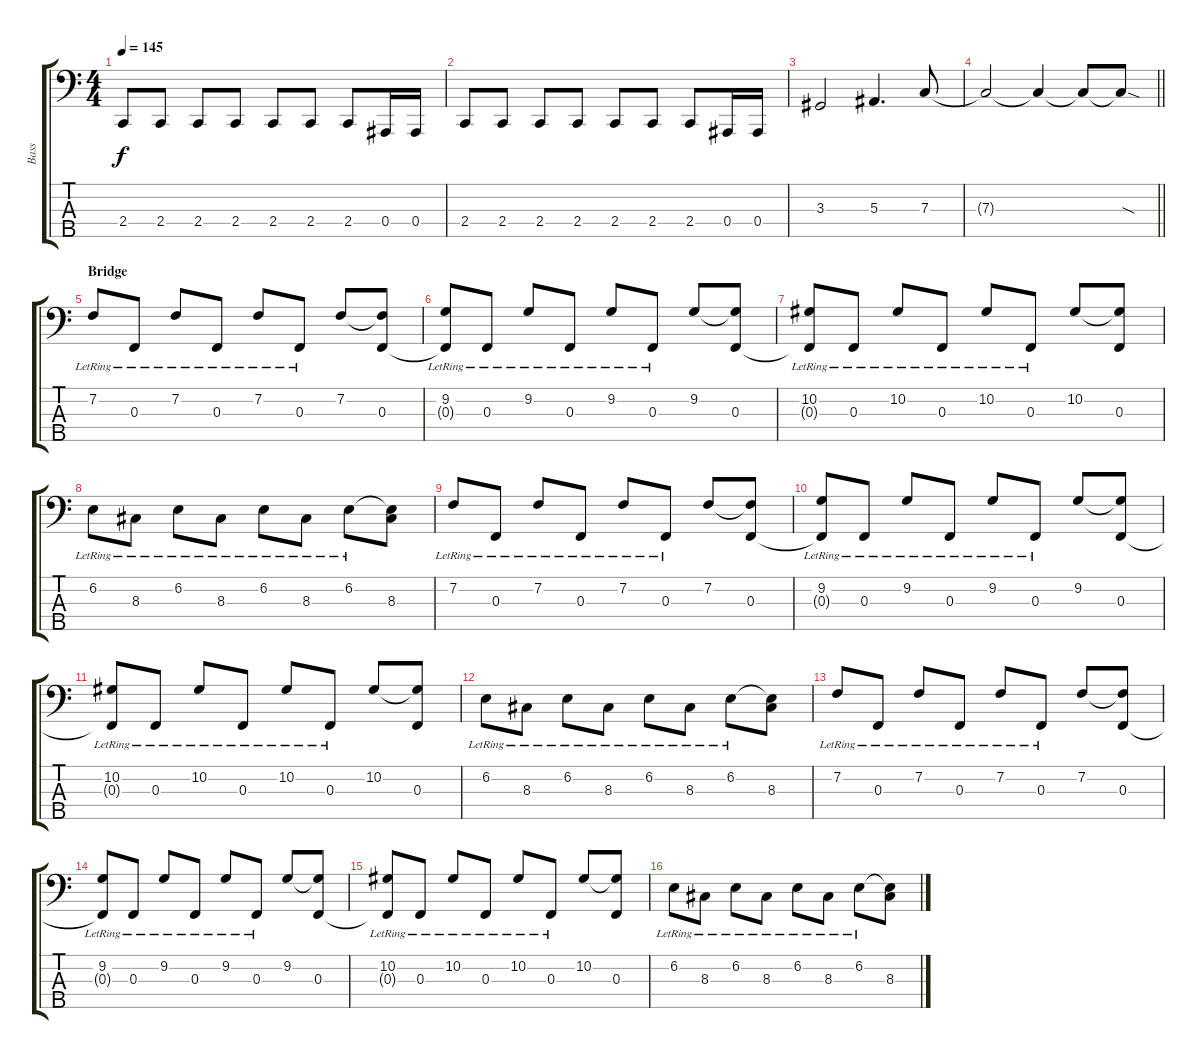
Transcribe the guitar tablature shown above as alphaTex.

\track ("Bass" "Bass") {instrument electricbassfinger}
\staff {score tabs}
\tuning (Eb2 Bb1 F1 Bb0 G0) {hide}
\ts (4 4)
\tempo 145
\clef f4
\ks c
2.4.8{dy f} 2.4.8 2.4.8 2.4.8 2.4.8 2.4.8 2.4.8 0.4.16 0.4.16 |
2.4.8 2.4.8 2.4.8 2.4.8 2.4.8 2.4.8 2.4.8 0.4.16 0.4.16 |
3.3.2 5.3.4{d} 7.3.8 |
\barLineRight lightlight
7.3{t}.2 7.3{t}.4 7.3{t}.8 7.3{sod t}.8 |
\section ("" "Bridge")
7.2{lr}.8 0.3{lr}.8 7.2{lr}.8 0.3{lr}.8 7.2{lr}.8 0.3{lr}.8 7.2.8 (7.2{t} 0.3).8 |
(9.2{lr} 0.3{t}).8 0.3{lr}.8 9.2{lr}.8 0.3{lr}.8 9.2{lr}.8 0.3{lr}.8 9.2.8 (9.2{t} 0.3).8 |
(10.2{lr} 0.3{t}).8 0.3{lr}.8 10.2{lr}.8 0.3{lr}.8 10.2{lr}.8 0.3{lr}.8 10.2.8 (10.2{t} 0.3).8 |
6.2{lr}.8 8.3{lr}.8 6.2{lr}.8 8.3{lr}.8 6.2{lr}.8 8.3{lr}.8 6.2{lr}.8 (6.2{t} 8.3).8 |
7.2{lr}.8 0.3{lr}.8 7.2{lr}.8 0.3{lr}.8 7.2{lr}.8 0.3{lr}.8 7.2.8 (7.2{t} 0.3).8 |
(9.2{lr} 0.3{t}).8 0.3{lr}.8 9.2{lr}.8 0.3{lr}.8 9.2{lr}.8 0.3{lr}.8 9.2.8 (9.2{t} 0.3).8 |
(10.2{lr} 0.3{t}).8 0.3{lr}.8 10.2{lr}.8 0.3{lr}.8 10.2{lr}.8 0.3{lr}.8 10.2.8 (10.2{t} 0.3).8 |
6.2{lr}.8 8.3{lr}.8 6.2{lr}.8 8.3{lr}.8 6.2{lr}.8 8.3{lr}.8 6.2{lr}.8 (6.2{t} 8.3).8 |
7.2{lr}.8 0.3{lr}.8 7.2{lr}.8 0.3{lr}.8 7.2{lr}.8 0.3{lr}.8 7.2.8 (7.2{t} 0.3).8 |
(9.2{lr} 0.3{t}).8 0.3{lr}.8 9.2{lr}.8 0.3{lr}.8 9.2{lr}.8 0.3{lr}.8 9.2.8 (9.2{t} 0.3).8 |
(10.2{lr} 0.3{t}).8 0.3{lr}.8 10.2{lr}.8 0.3{lr}.8 10.2{lr}.8 0.3{lr}.8 10.2.8 (10.2{t} 0.3).8 |
6.2{lr}.8 8.3{lr}.8 6.2{lr}.8 8.3{lr}.8 6.2{lr}.8 8.3{lr}.8 6.2{lr}.8 (6.2{t} 8.3).8
